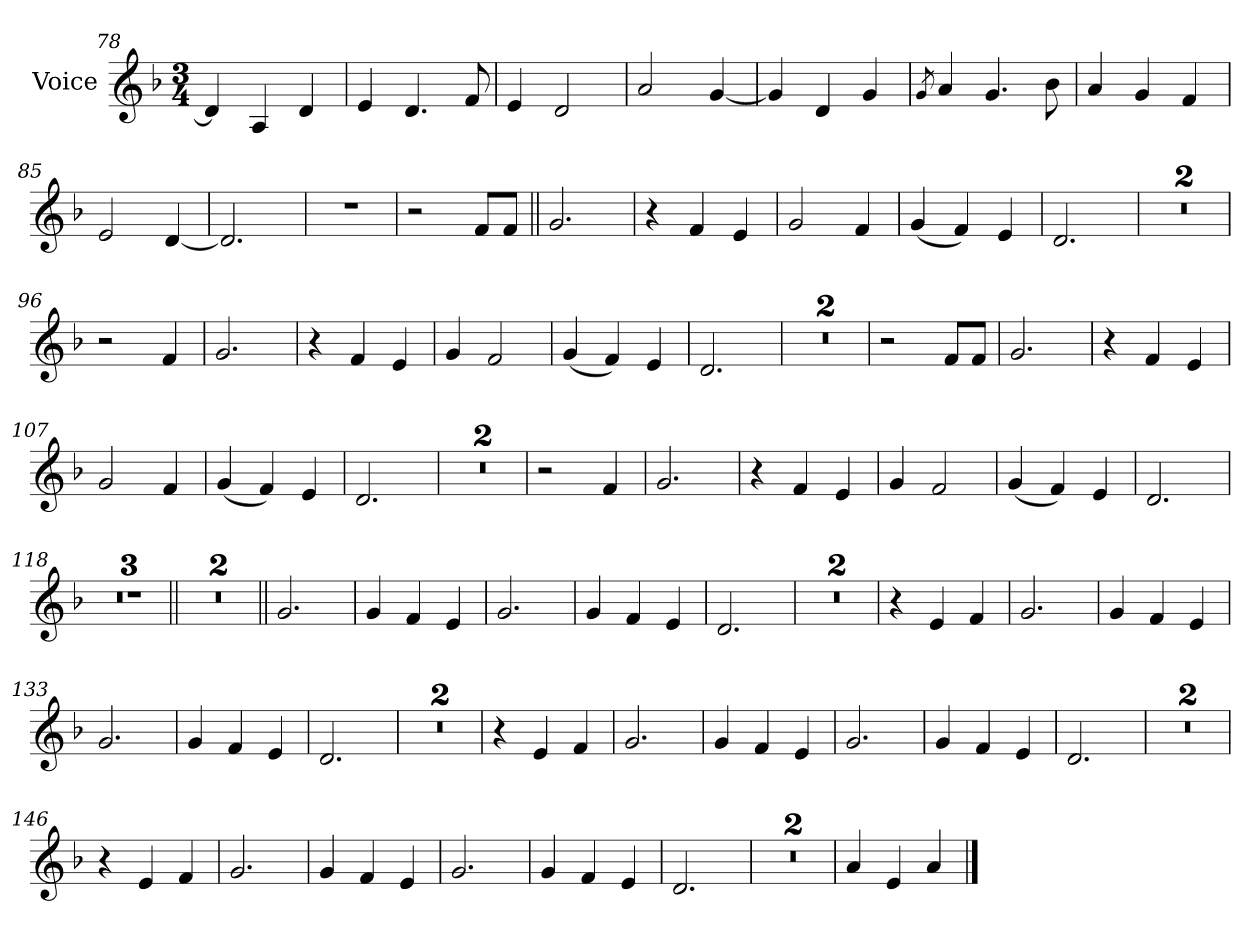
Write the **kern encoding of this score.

**kern
*part1
*staff1
*I"Voice
*I'Vc.
*clefG2
*k[b-]
*M3/4
=78
4d]
4A
4d
=79
4e
4.d
8f
=80
4e
2d
=81
2a
[4g
=82
4g]
4d
4g
=83
8qg
4a
4.g
8b-
=84
4a
4g
4f
=85
2e
[4d
=86
2.d]
=87
2.r
=88
2r
8fL
8fJ
=89||
2.g
=90
4r
4f
4e
=91
2g
4f
=92
(<4g
4f)
4e
=93
2.d
=94
2.r
=95
2.r
=96
2r
4f
=97
2.g
=98
4r
4f
4e
=99
4g
2f
=100
(<4g
4f)
4e
=101
2.d
=102
2.r
=103
2.r
=104
2r
8fL
8fJ
=105
2.g
=106
4r
4f
4e
=107
2g
4f
=108
(<4g
4f)
4e
=109
2.d
=110
2.r
=111
2.r
=112
2r
4f
=113
2.g
=114
4r
4f
4e
=115
4g
2f
=116
(<4g
4f)
4e
=117
2.d
=118
2.r
=119
2.r
=120
2.r
=121||
2.r
=122
2.r
=123||
2.g
=124
4g
4f
4e
=125
2.g
=126
4g
4f
4e
=127
2.d
=128
2.r
=129
2.r
=130
4r
4e
4f
=131
2.g
=132
4g
4f
4e
=133
2.g
=134
4g
4f
4e
=135
2.d
=136
2.r
=137
2.r
=138
4r
4e
4f
=139
2.g
=140
4g
4f
4e
=141
2.g
=142
4g
4f
4e
=143
2.d
=144
2.r
=145
2.r
=146
4r
4e
4f
=147
2.g
=148
4g
4f
4e
=149
2.g
=150
4g
4f
4e
=151
2.d
=152
2.r
=153
2.r
=154
4a
4e
4a
==
*-
